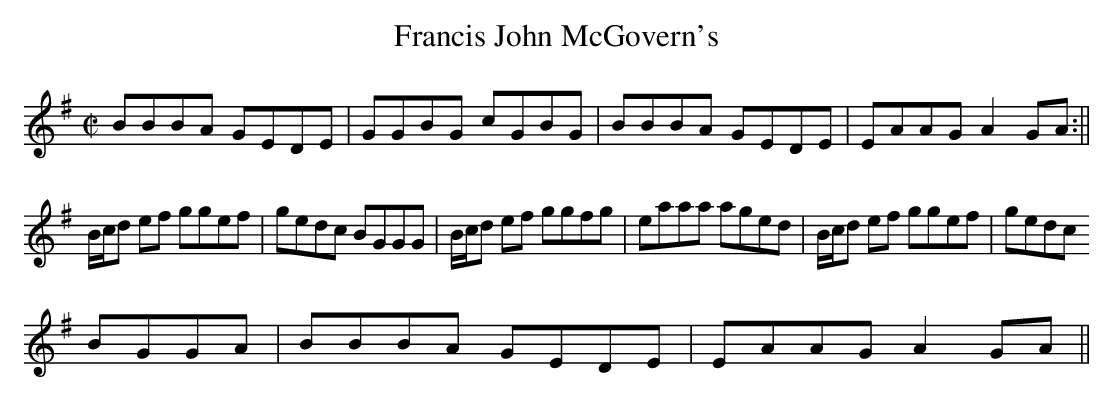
X:1
T:Francis John McGovern's
M:C|
L:1/8
K:G
BBBA GEDE|GGBG cGBG|BBBA GEDE|EAAG A2 GA:||
B/2c/2d ef ggef|gedc BGGG|B/2c/2d ef ggfg|eaaa aged|B/2c/2d ef ggef|gedc
 BGGA|BBBA GEDE|EAAG A2 GA||
